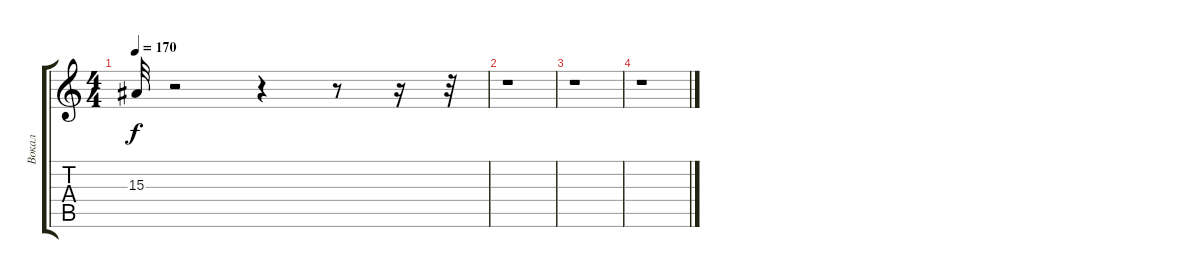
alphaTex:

\track ("Вокал" "Вокал") {instrument altosax}
\staff {score tabs}
\tuning (E4 B3 G3 D3 A2 E2) {hide}
\ts (4 4)
\tempo 170
\clef g2
\ks c
15.3{t}.32{dy f} r.2 r.4 r.8 r.16 r.32 |
r.1 |
r.1 |
r.1
